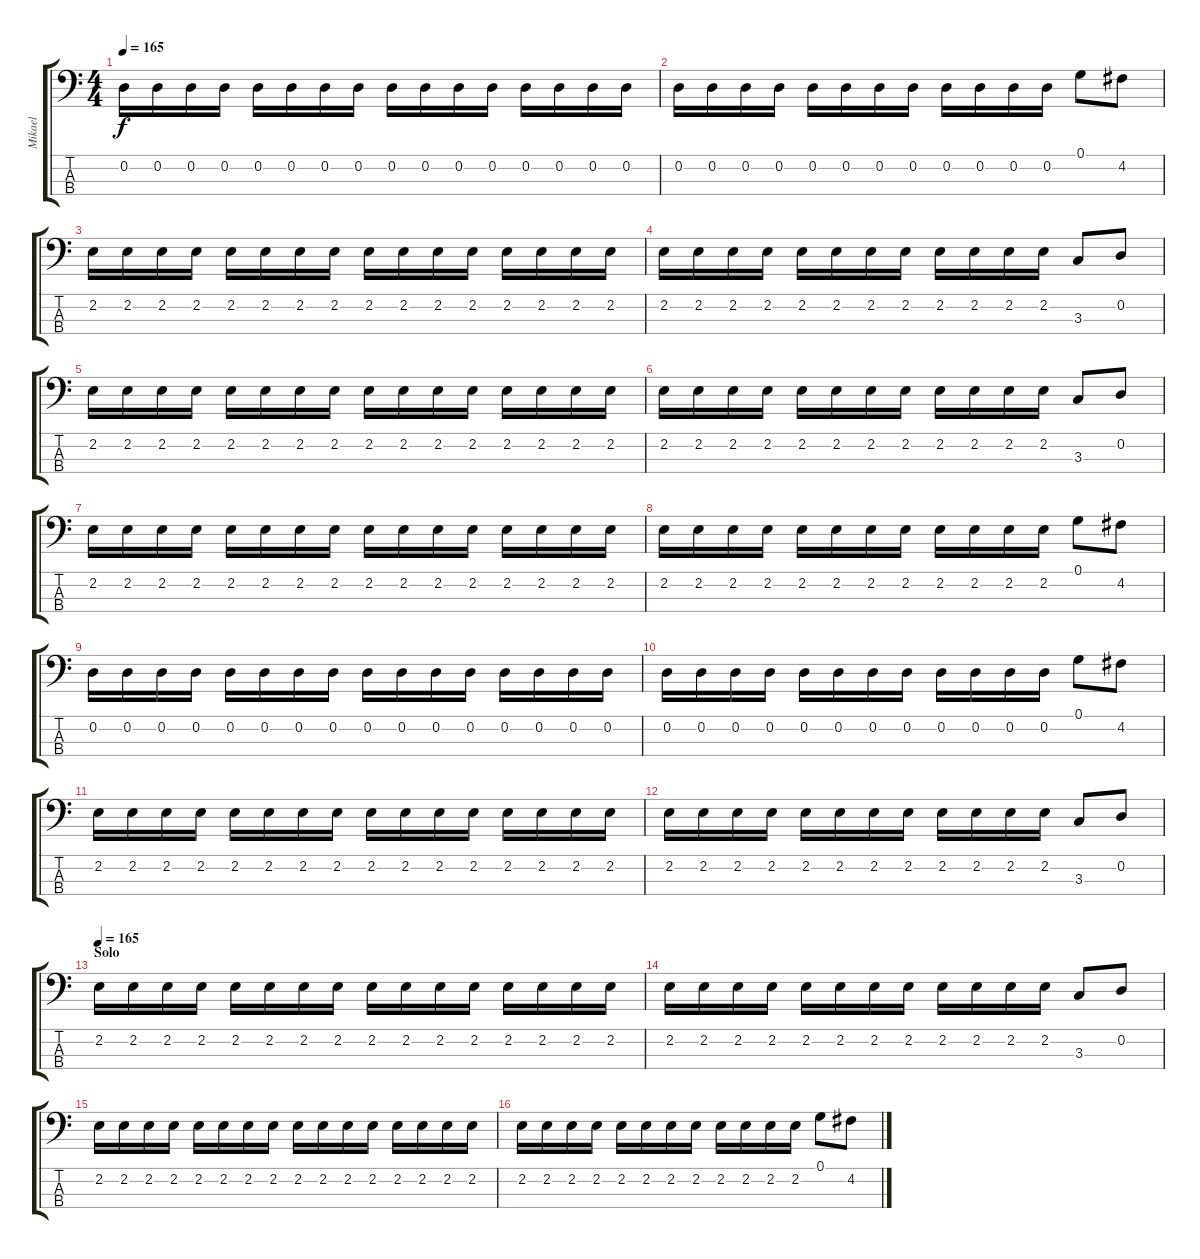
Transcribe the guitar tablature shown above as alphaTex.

\track ("Mikael" "Mikael") {instrument electricbasspick}
\staff {score tabs}
\tuning (G2 D2 A1 E1) {hide}
\ts (4 4)
\tempo 165
\clef f4
\ks c
0.2.16{dy f} 0.2.16 0.2.16 0.2.16 0.2.16 0.2.16 0.2.16 0.2.16 0.2.16 0.2.16 0.2.16 0.2.16 0.2.16 0.2.16 0.2.16 0.2.16 |
0.2.16 0.2.16 0.2.16 0.2.16 0.2.16 0.2.16 0.2.16 0.2.16 0.2.16 0.2.16 0.2.16 0.2.16 0.1.8 4.2.8 |
2.2.16 2.2.16 2.2.16 2.2.16 2.2.16 2.2.16 2.2.16 2.2.16 2.2.16 2.2.16 2.2.16 2.2.16 2.2.16 2.2.16 2.2.16 2.2.16 |
2.2.16 2.2.16 2.2.16 2.2.16 2.2.16 2.2.16 2.2.16 2.2.16 2.2.16 2.2.16 2.2.16 2.2.16 3.3.8 0.2.8 |
2.2.16 2.2.16 2.2.16 2.2.16 2.2.16 2.2.16 2.2.16 2.2.16 2.2.16 2.2.16 2.2.16 2.2.16 2.2.16 2.2.16 2.2.16 2.2.16 |
2.2.16 2.2.16 2.2.16 2.2.16 2.2.16 2.2.16 2.2.16 2.2.16 2.2.16 2.2.16 2.2.16 2.2.16 3.3.8 0.2.8 |
2.2.16 2.2.16 2.2.16 2.2.16 2.2.16 2.2.16 2.2.16 2.2.16 2.2.16 2.2.16 2.2.16 2.2.16 2.2.16 2.2.16 2.2.16 2.2.16 |
2.2.16 2.2.16 2.2.16 2.2.16 2.2.16 2.2.16 2.2.16 2.2.16 2.2.16 2.2.16 2.2.16 2.2.16 0.1.8 4.2.8 |
0.2.16 0.2.16 0.2.16 0.2.16 0.2.16 0.2.16 0.2.16 0.2.16 0.2.16 0.2.16 0.2.16 0.2.16 0.2.16 0.2.16 0.2.16 0.2.16 |
0.2.16 0.2.16 0.2.16 0.2.16 0.2.16 0.2.16 0.2.16 0.2.16 0.2.16 0.2.16 0.2.16 0.2.16 0.1.8 4.2.8 |
2.2.16 2.2.16 2.2.16 2.2.16 2.2.16 2.2.16 2.2.16 2.2.16 2.2.16 2.2.16 2.2.16 2.2.16 2.2.16 2.2.16 2.2.16 2.2.16 |
2.2.16 2.2.16 2.2.16 2.2.16 2.2.16 2.2.16 2.2.16 2.2.16 2.2.16 2.2.16 2.2.16 2.2.16 3.3.8 0.2.8 |
\section ("" "Solo")
\tempo 165
2.2.16 2.2.16 2.2.16 2.2.16 2.2.16 2.2.16 2.2.16 2.2.16 2.2.16 2.2.16 2.2.16 2.2.16 2.2.16 2.2.16 2.2.16 2.2.16 |
2.2.16 2.2.16 2.2.16 2.2.16 2.2.16 2.2.16 2.2.16 2.2.16 2.2.16 2.2.16 2.2.16 2.2.16 3.3.8 0.2.8 |
2.2.16 2.2.16 2.2.16 2.2.16 2.2.16 2.2.16 2.2.16 2.2.16 2.2.16 2.2.16 2.2.16 2.2.16 2.2.16 2.2.16 2.2.16 2.2.16 |
2.2.16 2.2.16 2.2.16 2.2.16 2.2.16 2.2.16 2.2.16 2.2.16 2.2.16 2.2.16 2.2.16 2.2.16 0.1.8 4.2.8
